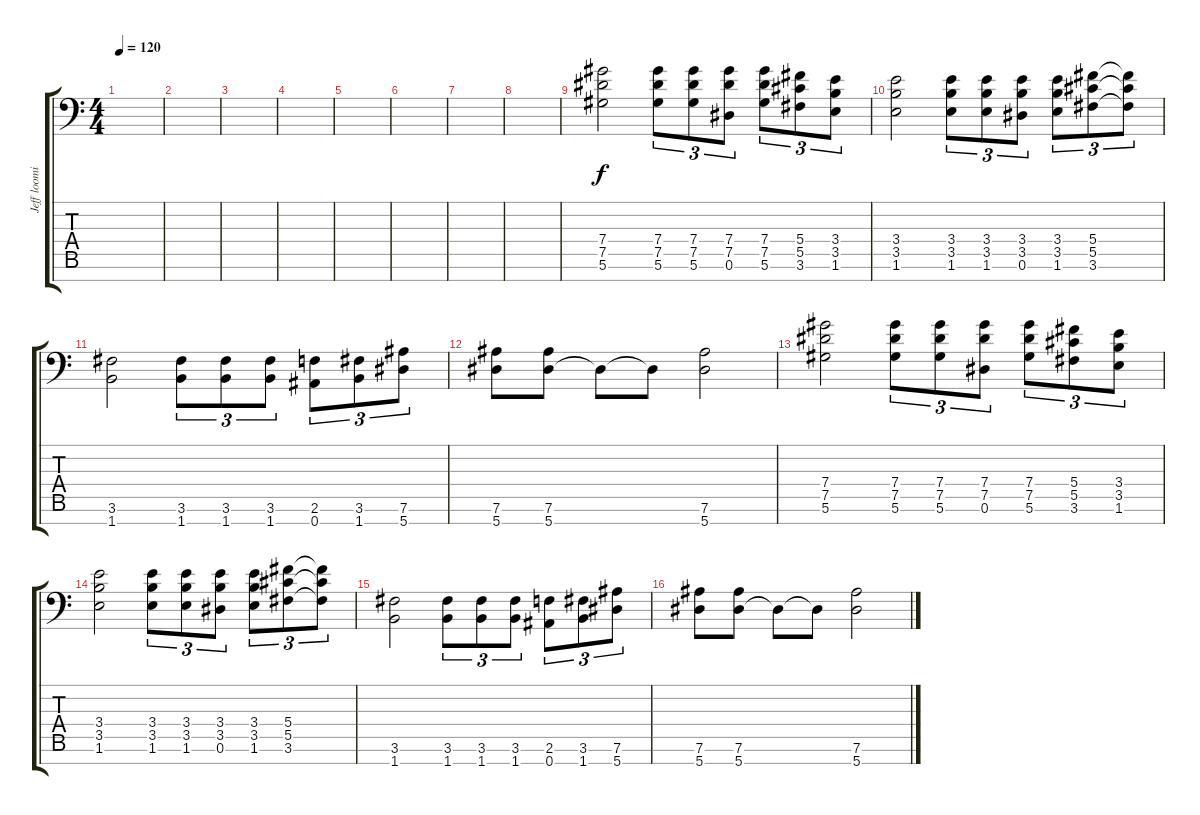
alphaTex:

\track ("Jeff loomis" "Jeff loomi") {instrument distortionguitar}
\staff {score tabs}
\tuning (Eb4 Bb3 Gb3 Db3 Ab2 Eb2 Bb1) {hide}
\ts (4 4)
\tempo 120
\clef f4
\ks c
|
|
|
|
|
|
|
|
(7.4 7.5 5.6).2 (7.4 7.5 5.6).8{tu (3 2)} (7.4 7.5 5.6).8{tu (3 2)} (7.4 7.5 0.6).8{tu (3 2)} (7.4 7.5 5.6).8{tu (3 2)} (5.4 5.5 3.6).8{tu (3 2)} (3.4 3.5 1.6).8{tu (3 2)} |
(3.4 3.5 1.6).2 (3.4 3.5 1.6).8{tu (3 2)} (3.4 3.5 1.6).8{tu (3 2)} (3.4 3.5 0.6).8{tu (3 2)} (3.4 3.5 1.6).8{tu (3 2)} (5.4 5.5 3.6).8{tu (3 2)} (5.4{t} 5.5{t} 3.6{t}).8{tu (3 2)} |
(3.6 1.7).2 (3.6 1.7).8{tu (3 2)} (3.6 1.7).8{tu (3 2)} (3.6 1.7).8{tu (3 2)} (2.6 0.7).8{tu (3 2)} (3.6 1.7).8{tu (3 2)} (7.6 5.7).8{tu (3 2)} |
(7.6 5.7).8 (7.6 5.7).8 5.7{t}.8 5.7{t}.8 (7.6 5.7).2 |
(7.4 7.5 5.6).2 (7.4 7.5 5.6).8{tu (3 2)} (7.4 7.5 5.6).8{tu (3 2)} (7.4 7.5 0.6).8{tu (3 2)} (7.4 7.5 5.6).8{tu (3 2)} (5.4 5.5 3.6).8{tu (3 2)} (3.4 3.5 1.6).8{tu (3 2)} |
(3.4 3.5 1.6).2 (3.4 3.5 1.6).8{tu (3 2)} (3.4 3.5 1.6).8{tu (3 2)} (3.4 3.5 0.6).8{tu (3 2)} (3.4 3.5 1.6).8{tu (3 2)} (5.4 5.5 3.6).8{tu (3 2)} (5.4{t} 5.5{t} 3.6{t}).8{tu (3 2)} |
(3.6 1.7).2 (3.6 1.7).8{tu (3 2)} (3.6 1.7).8{tu (3 2)} (3.6 1.7).8{tu (3 2)} (2.6 0.7).8{tu (3 2)} (3.6 1.7).8{tu (3 2)} (7.6 5.7).8{tu (3 2)} |
(7.6 5.7).8 (7.6 5.7).8 5.7{t}.8 5.7{t}.8 (7.6 5.7).2
